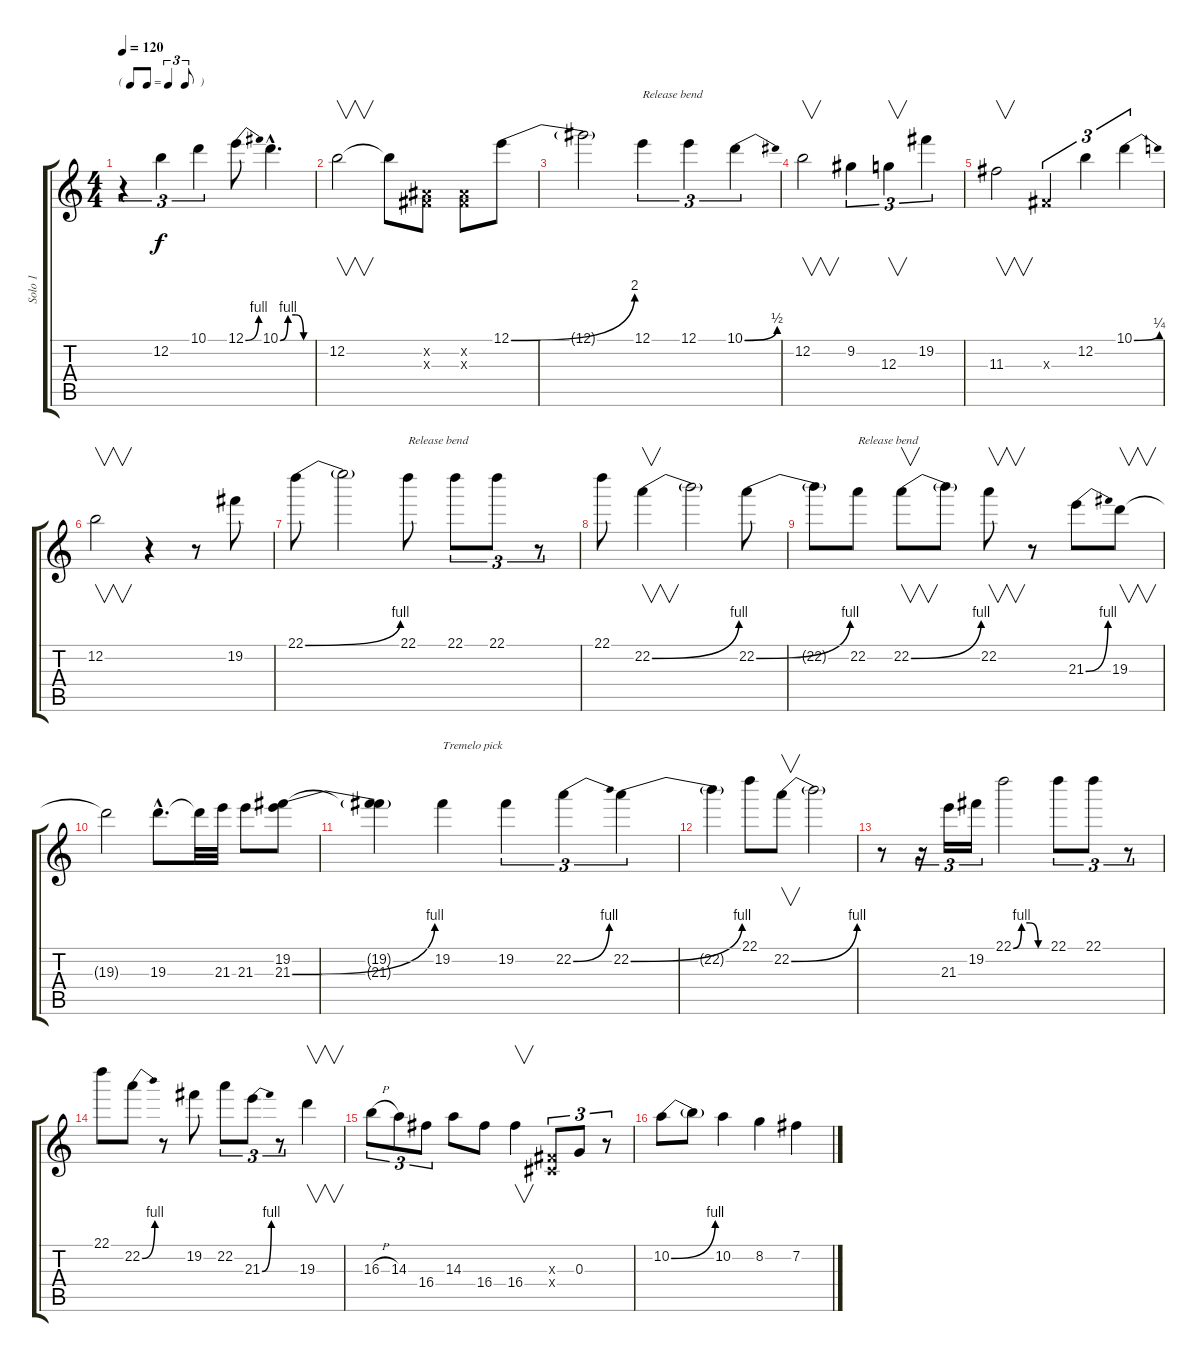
\track ("Solo 1" "Solo 1") {instrument distortionguitar}
\staff {score tabs}
\tuning (E4 B3 G3 D3 A2 E2) {hide}
\ts (4 4)
\tf triplet8th
\tempo 120
\clef g2
\ks c
r.4{tu (3 2) dy f} 12.2.4{tu (3 2)} 10.1.4{tu (3 2)} 12.1{be (bend 0 0 60 4)}.8 10.1{be (custom 0 0 15 4 30 4 45 0 60 0) hac}.4{d} |
12.2.2{v} 12.2{t}.8 (-1.2{x} -1.3{x}).8 (-1.2{x} -1.3{x}).8 12.1{be (bend 0 0 60 8)}.8 |
12.1{t}.2 12.1.4{tu (3 2) txt "Release bend"} 12.1.4{tu (3 2)} 10.1{be (bend 0 0 60 2)}.4{tu (3 2)} |
12.2.2{v} 9.2.4{tu (3 2)} 12.3.4{v tu (3 2)} 19.2.4{tu (3 2)} |
11.3.2{v} -1.3{x}.4{tu (3 2)} 12.2.4{tu (3 2)} 10.1{be (bend 0 0 60 1)}.4{tu (3 2)} |
12.2.2{v} r.4 r.8 19.2.8 |
22.1{be (bend 0 0 60 4)}.8 22.1{t}.2 22.1.8{txt "Release bend"} 22.1.8{tu (3 2)} 22.1.8{tu (3 2)} r.8{tu (3 2)} |
22.1.8 22.2{be (bend 0 0 60 4)}.4{v} 22.2{t}.2 22.2{be (bend 0 0 60 4)}.8 |
22.2{t}.8 22.2.8{txt "Release bend"} 22.2{be (bend 0 0 60 4)}.8{v} 22.2{t}.8 22.2.8{v} r.8 21.3{be (bend 0 0 60 4)}.8 19.3.8{v} |
19.3{t}.2 19.3{hac}.8{d} 19.3{t}.32 21.3.32 21.3.8 (19.2 21.3{be (bend 0 0 60 4)}).8 |
(19.2{t} 21.3{t}).4 19.2.4{txt "Tremelo pick"} 19.2.4{tu (3 2)} 22.2{be (bend 0 0 60 4)}.4{tu (3 2)} 22.2{be (bend 0 0 60 4)}.4{tu (3 2)} |
22.2{t}.4 22.1.8 22.2{be (bend 0 0 60 4)}.8{v} 22.2{t}.2 |
r.8 r.16{tu (3 2)} 21.3.16{tu (3 2)} 19.2.16{tu (3 2)} 22.1{be (custom 0 0 15 4 30 4 45 0 60 0)}.2 22.1.8{tu (3 2)} 22.1.8{tu (3 2)} r.8{tu (3 2)} |
22.1.8 22.2{be (bend 0 0 60 4)}.8 r.8 19.2.8 22.2.8{tu (3 2)} 21.3{be (bend 0 0 60 4)}.8{tu (3 2)} r.8{tu (3 2)} 19.3.4{v} |
16.3{h}.8{tu (3 2)} 14.3.8{tu (3 2)} 16.4.8{tu (3 2)} 14.3.8 16.4.8 16.4.4{v} (-1.3{x} -1.4{x}).8{tu (3 2)} 0.3.8{tu (3 2)} r.8{tu (3 2)} |
10.2{be (bend 0 0 60 4)}.8 10.2{t}.8 10.2.4 8.2.4 7.2.4
